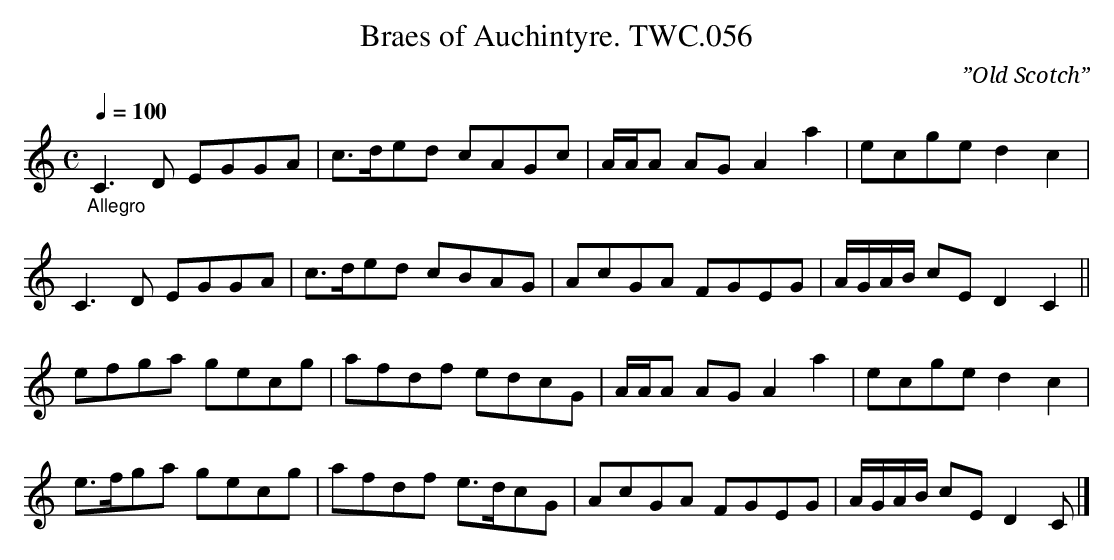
X:1
T:Braes of Auchintyre. TWC.056
L:1/8
C:”Old Scotch”
M:C
Q:1/4=100
K:C
"_Allegro" C3D EGGA|c>ded cAGc|A/A/A AGA2a2|ecge d2c2|
C3D EGGA|c>ded cBAG|AcGA FGEG|A/G/A/B/ cE D2C2 ||
efga gecg|afdf edcG|A/A/A AG A2a2|ecge d2c2|
e>fga gecg|afdf e>dcG|AcGA FGEG|A/G/A/B/ cE D2 C |]
